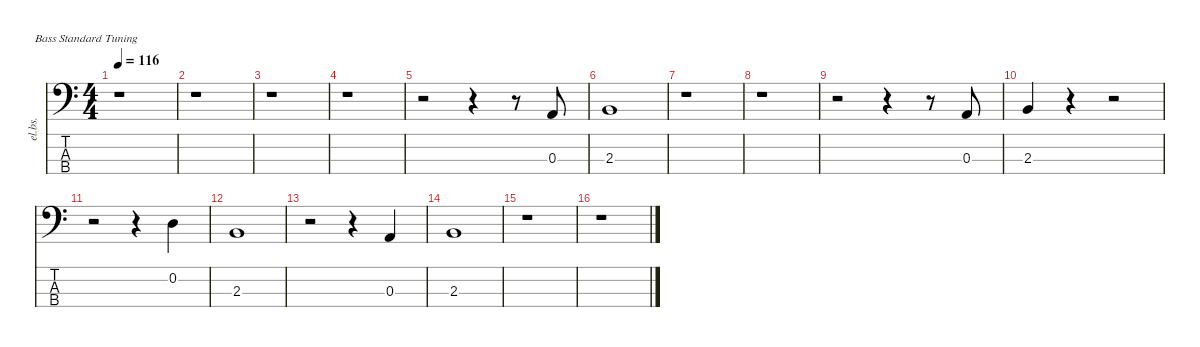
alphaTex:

\defaultSystemsLayout 4
\hideDynamics
\bracketExtendMode nobrackets
\track ("BASS" "el.bs.") {instrument electricbasspick}
\staff {score tabs}
\tuning (G2 D2 A1 E1)
\ts (4 4)
\tempo 116
\clef f4
\ks c
r.1{dy f instrument electricbasspick} |
r.1 |
r.1 |
r.1 |
r.2 r.4 r.8 0.3.8 |
2.3.1 |
r.1 |
r.1 |
r.2 r.4 r.8 0.3.8 |
2.3.4 r.4 r.2 |
r.2 r.4 0.2.4 |
2.3.1 |
r.2 r.4 0.3.4 |
2.3.1 |
r.1 |
r.1
